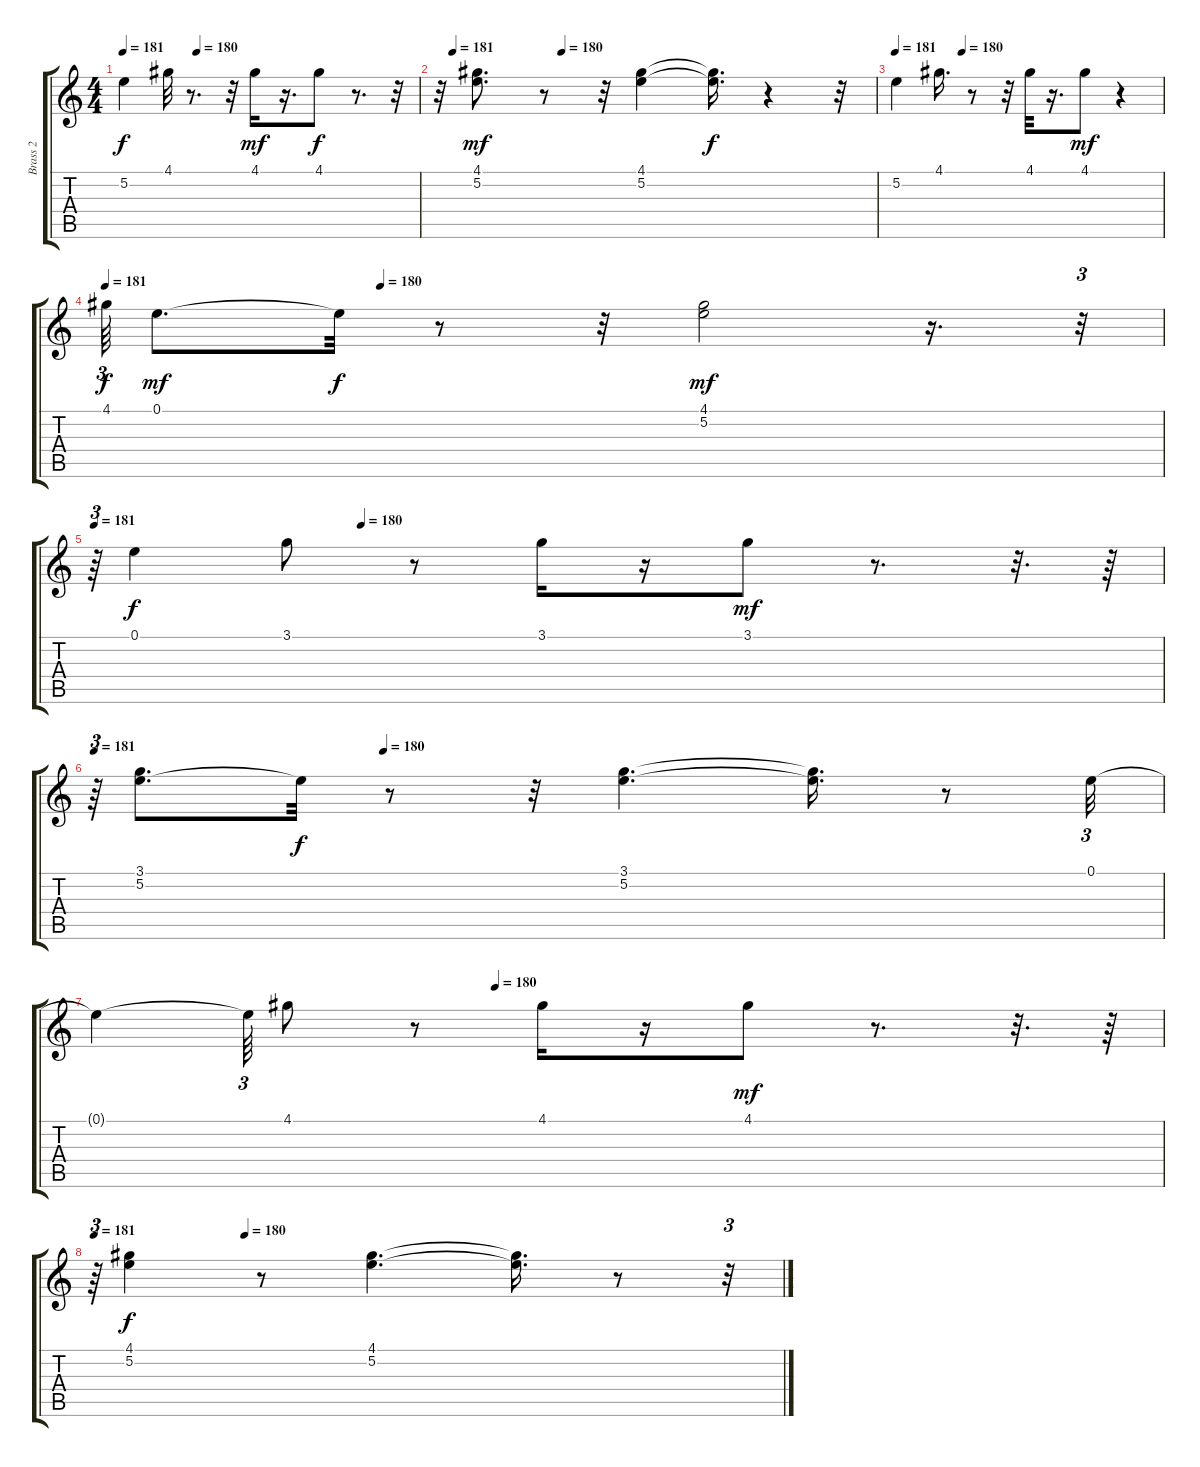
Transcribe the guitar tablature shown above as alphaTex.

\track ("Brass 2" "Brass 2") {instrument acousticguitarnylon}
\staff {score tabs}
\tuning (E4 B3 G3 D3 A2 E2) {hide}
\ts (4 4)
\tempo 181
\tempo (180 0.25)
\clef g2
\ks c
5.2.4{dy f} 4.1.32 r.8{d} r.32 4.1.16{dy mf} r.16{d} 4.1.8{dy f} r.8{d} r.32 |
\tempo (181 0.03125)
\tempo (180 0.28125)
r.32 (4.1 5.2).8{d dy mf} r.8 r.32 (4.1 5.2).4 (4.1{t} 5.2{t}).16{d dy f} r.4 r.32 |
\tempo 181
\tempo (180 0.25)
5.2.4 4.1.16{d} r.8 r.32 4.1.32 r.16{d} 4.1.8{dy mf} r.4 |
\tempo 181
\tempo (180 0.2604166666666667)
4.1.64{tu (3 2) dy f} 0.1.8{d dy mf} 0.1{t}.32{dy f} r.8 r.32 (4.1 5.2).2{dy mf} r.16{d} r.32{tu (3 2)} |
\tempo 181
\tempo (180 0.25)
r.64{tu (3 2)} 0.1.4{dy f} 3.1.8 r.8 3.1.16 r.16 3.1.8{dy mf} r.8{d} r.32{d} r.64 |
\tempo 181
\tempo (180 0.2708333333333333)
r.64{tu (3 2)} (3.1 5.2).8{d} 5.2{t}.32{dy f} r.8 r.32 (3.1 5.2).4{d} (3.1{t} 5.2{t}).16{d} r.8 0.1.32{tu (3 2)} |
\tempo (180 0.375)
0.1{t}.4 0.1{t}.64{tu (3 2)} 4.1.8 r.8 4.1.16 r.16 4.1.8{dy mf} r.8{d} r.32{d} r.64 |
\tempo 181
\tempo (180 0.21875)
r.64{tu (3 2)} (4.1 5.2).4{dy f} r.8 (4.1 5.2).4{d} (4.1{t} 5.2{t}).16{d} r.8 r.32{tu (3 2)}
